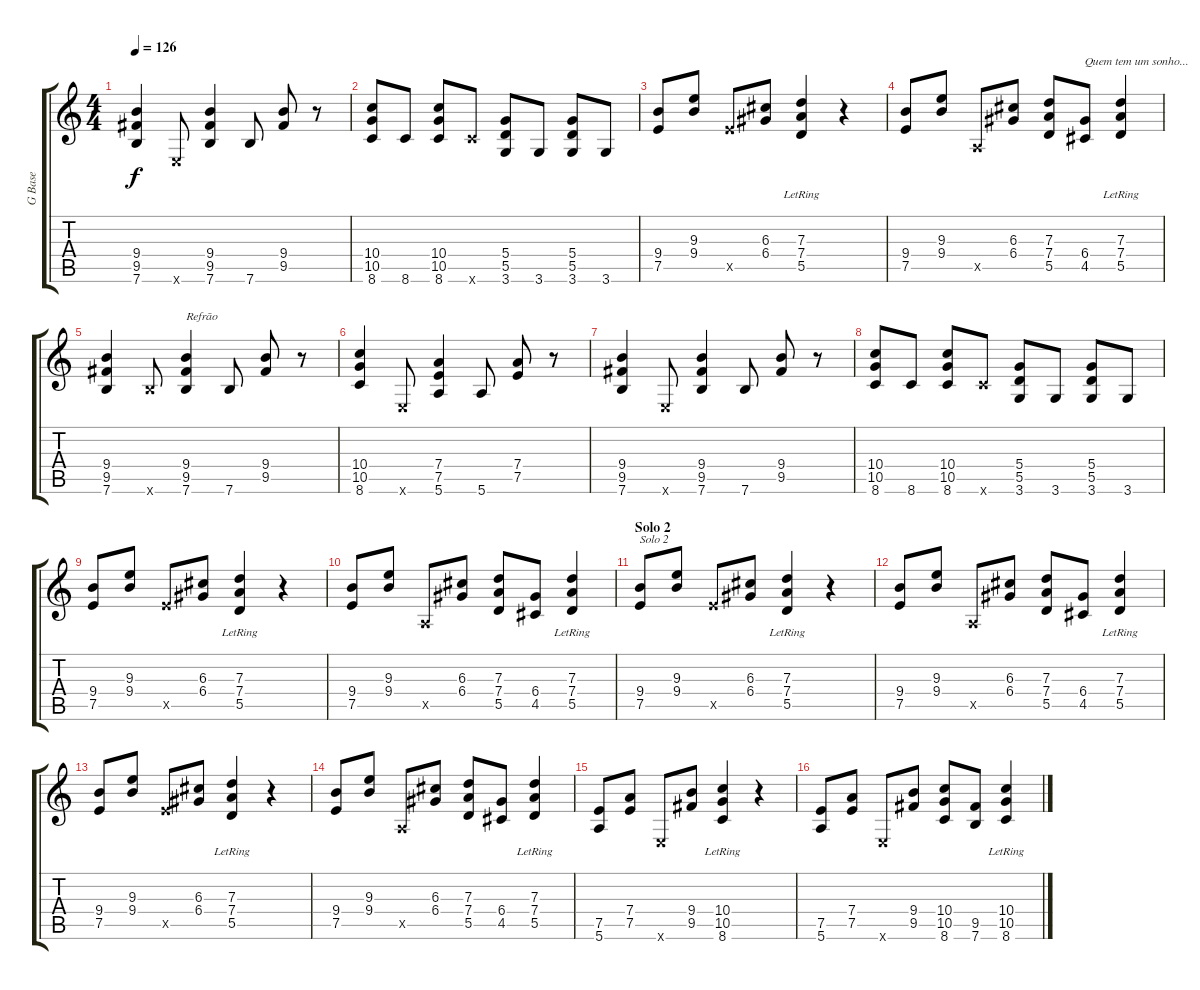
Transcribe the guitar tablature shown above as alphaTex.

\track ("G Base" "G Base") {instrument acousticguitarnylon}
\staff {score tabs}
\tuning (E4 B3 G3 D3 A2 E2) {hide}
\ts (4 4)
\tempo 126
\clef g2
\ks c
(9.4 9.5 7.6).4{dy f} 0.6{x}.8 (9.4 9.5 7.6).4 7.6.8 (9.4 9.5).8 r.8 |
(10.4 10.5 8.6).8 8.6.8 (10.4 10.5 8.6).8 8.6{x}.8 (5.4 5.5 3.6).8 3.6.8 (5.4 5.5 3.6).8 3.6.8 |
(9.4 7.5).8 (9.3 9.4).8 7.5{x}.8 (6.3 6.4).8 (7.3{lr} 7.4{lr} 5.5{lr}).4 r.4 |
(9.4 7.5).8 (9.3 9.4).8 0.5{x}.8 (6.3 6.4).8 (7.3 7.4 5.5).8 (6.4 4.5).8{txt "Quem tem um sonho..."} (7.3{lr} 7.4{lr} 5.5{lr}).4 |
(9.4 9.5 7.6).4 7.6{x}.8 (9.4 9.5 7.6).4{txt "Refrão"} 7.6.8 (9.4 9.5).8 r.8 |
(10.4 10.5 8.6).4 0.6{x}.8 (7.4 7.5 5.6).4 5.6.8 (7.4 7.5).8 r.8 |
(9.4 9.5 7.6).4 0.6{x}.8 (9.4 9.5 7.6).4 7.6.8 (9.4 9.5).8 r.8 |
(10.4 10.5 8.6).8 8.6.8 (10.4 10.5 8.6).8 8.6{x}.8 (5.4 5.5 3.6).8 3.6.8 (5.4 5.5 3.6).8 3.6.8 |
(9.4 7.5).8 (9.3 9.4).8 7.5{x}.8 (6.3 6.4).8 (7.3{lr} 7.4{lr} 5.5{lr}).4 r.4 |
(9.4 7.5).8 (9.3 9.4).8 0.5{x}.8 (6.3 6.4).8 (7.3 7.4 5.5).8 (6.4 4.5).8 (7.3{lr} 7.4{lr} 5.5{lr}).4 |
\section ("" "Solo 2")
(9.4 7.5).8{txt "Solo 2"} (9.3 9.4).8 7.5{x}.8 (6.3 6.4).8 (7.3{lr} 7.4{lr} 5.5{lr}).4 r.4 |
(9.4 7.5).8 (9.3 9.4).8 0.5{x}.8 (6.3 6.4).8 (7.3 7.4 5.5).8 (6.4 4.5).8 (7.3{lr} 7.4{lr} 5.5{lr}).4 |
(9.4 7.5).8 (9.3 9.4).8 7.5{x}.8 (6.3 6.4).8 (7.3{lr} 7.4{lr} 5.5{lr}).4 r.4 |
(9.4 7.5).8 (9.3 9.4).8 0.5{x}.8 (6.3 6.4).8 (7.3 7.4 5.5).8 (6.4 4.5).8 (7.3{lr} 7.4{lr} 5.5{lr}).4 |
(7.5 5.6).8 (7.4 7.5).8 0.6{x}.8 (9.4 9.5).8 (10.4{lr} 10.5{lr} 8.6{lr}).4 r.4 |
(7.5 5.6).8 (7.4 7.5).8 0.6{x}.8 (9.4 9.5).8 (10.4 10.5 8.6).8 (9.5 7.6).8 (10.4{lr} 10.5{lr} 8.6{lr}).4
